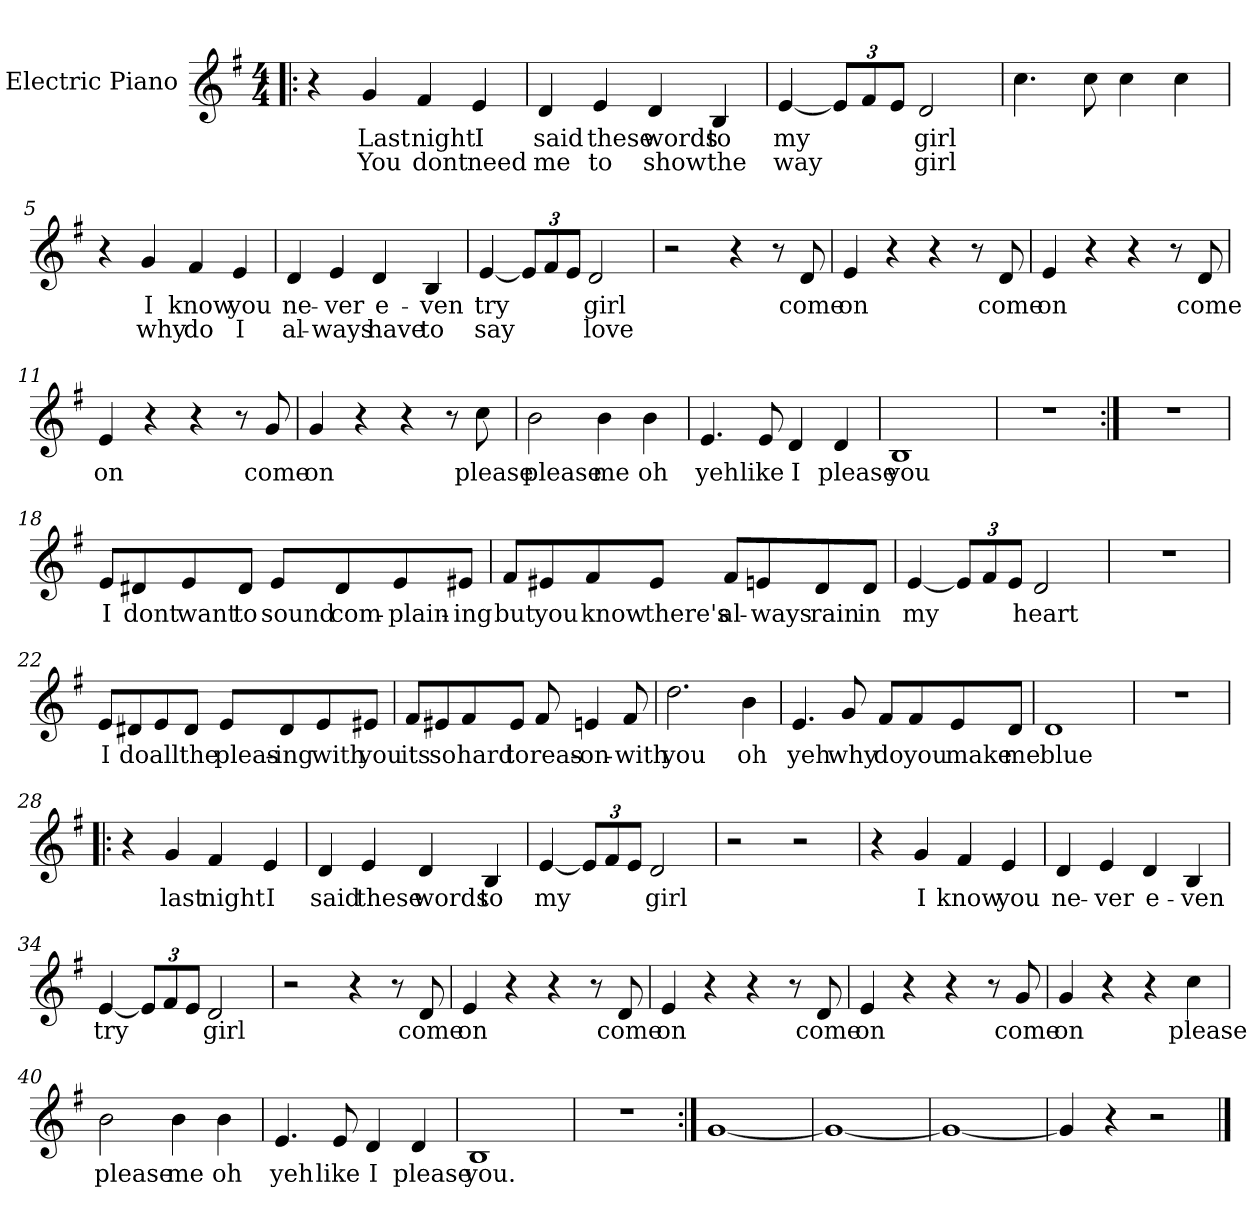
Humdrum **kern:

**kern	**text	**text
*part1	*part1	*part1
*staff1	*staff1	*staff1
*I"Electric Piano	*	*
*I'E.Pno	*	*
*clefG2	*	*
*k[f#]	*	*
*G:	*	*
*M4/4	*	*
=1!|:	=1!|:	=1!|:
4r	.	.
4g/	Last	You
4f#/	night	dont
4e/	I	need
=2	=2	=2
4d/	said	me
4e/	these	to
4d/	words	show
4B/	to	the
=3	=3	=3
[4e/	my	way
*Xbrackettup	*	*
12e/L]	.	.
12f#/	.	.
12e/J	.	.
2d/	girl	girl
=4	=4	=4
4.cc\	.	.
8cc\	.	.
4cc\	.	.
4cc\	.	.
!!LO:LB:g=z
=5	=5	=5
4r	.	.
4g/	I	why
4f#/	know	do
4e/	you	I
=6	=6	=6
4d/	ne-	al-
4e/	-ver	-ways
4d/	e-	have
4B/	-ven	to
=7	=7	=7
[4e/	try	say
12e/L]	.	.
12f#/	.	.
12e/J	.	.
2d/	girl	love
=8	=8	=8
2r	.	.
4r	.	.
8r	.	.
8d/	come	.
!!LO:LB:g=z
=9	=9	=9
4e/	on	.
4r	.	.
4r	.	.
8r	.	.
8d/	come	.
=10	=10	=10
4e/	on	.
4r	.	.
4r	.	.
8r	.	.
8d/	come	.
=11	=11	=11
4e/	on	.
4r	.	.
4r	.	.
8r	.	.
8g/	come	.
=12	=12	=12
4g/	on	.
4r	.	.
4r	.	.
8r	.	.
8cc\	please	.
=13	=13	=13
2b\	please	.
4b\	me	.
4b\	oh	.
!!LO:LB:g=z
=14	=14	=14
4.e/	yeh	.
8e/	like	.
4d/	I	.
4d/	please	.
=15	=15	=15
1B	you	.
=16	=16	=16
1r	.	.
=17:|!	=17:|!	=17:|!
1r	.	.
=18	=18	=18
8e/L	I	.
8d#X/	dont	.
8e/	want	.
8d#/J	to	.
8e/L	sound	.
8d#/	com-	.
8e/	-plain-	.
8e#X/J	-ing	.
!!LO:LB:g=z
=19	=19	=19
8f#/L	but	.
8e#X/	you	.
8f#/	know	.
8e#/J	there's	.
8f#/L	al-	.
8en/	-ways	.
8d/	rain	.
8d/J	in	.
=20	=20	=20
[4e/	my	.
12e/L]	.	.
12f#/	.	.
12e/J	.	.
2d/	heart	.
=21	=21	=21
1r	.	.
!!LO:LB:g=z
=22	=22	=22
8e/L	I	.
8d#X/	do	.
8e/	all	.
8d#/J	the	.
8e/L	pleas-	.
8d#/	-ing	.
8e/	with	.
8e#X/J	you	.
=23	=23	=23
8f#/L	its	.
8e#X/	so	.
8f#/	hard	.
8e#/J	to	.
8f#/	reas-	.
4en/	-on-	.
8f#/	with	.
=24	=24	=24
2.dd\	you	.
4b\	oh	.
!!LO:LB:g=z
=25	=25	=25
4.e/	yeh	.
8g/	why	.
8f#/L	do	.
8f#/	you	.
8e/	make	.
8d/J	me	.
=26	=26	=26
1d	blue	.
=27	=27	=27
1r	.	.
=28!|:	=28!|:	=28!|:
4r	.	.
4g/	last	.
4f#/	night	.
4e/	I	.
=29	=29	=29
4d/	said	.
4e/	these	.
4d/	words	.
4B/	to	.
!!LO:LB:g=z
=30	=30	=30
[4e/	my	.
12e/L]	.	.
12f#/	.	.
12e/J	.	.
2d/	girl	.
=31	=31	=31
2r	.	.
2r	.	.
=32	=32	=32
4r	.	.
4g/	I	.
4f#/	know	.
4e/	you	.
=33	=33	=33
4d/	ne-	.
4e/	-ver	.
4d/	e-	.
4B/	-ven	.
=34	=34	=34
[4e/	try	.
12e/L]	.	.
12f#/	.	.
12e/J	.	.
2d/	girl	.
!!LO:PB:g=z
=35	=35	=35
2r	.	.
4r	.	.
8r	.	.
8d/	come	.
=36	=36	=36
4e/	on	.
4r	.	.
4r	.	.
8r	.	.
8d/	come	.
=37	=37	=37
4e/	on	.
4r	.	.
4r	.	.
8r	.	.
8d/	come	.
=38	=38	=38
4e/	on	.
4r	.	.
4r	.	.
8r	.	.
8g/	come	.
=39	=39	=39
4g/	on	.
4r	.	.
4r	.	.
4cc\	please	.
!!LO:LB:g=z
=40	=40	=40
2b\	please	.
4b\	me	.
4b\	oh	.
=41	=41	=41
4.e/	yeh	.
8e/	like	.
4d/	I	.
4d/	please	.
=42	=42	=42
1B	you.	.
=43	=43	=43
1r	.	.
=44:|!	=44:|!	=44:|!
[1g	.	.
=45	=45	=45
1g_	.	.
=46	=46	=46
1g_	.	.
=47	=47	=47
4g/]	.	.
4r	.	.
2r	.	.
==	==	==
*-	*-	*-
